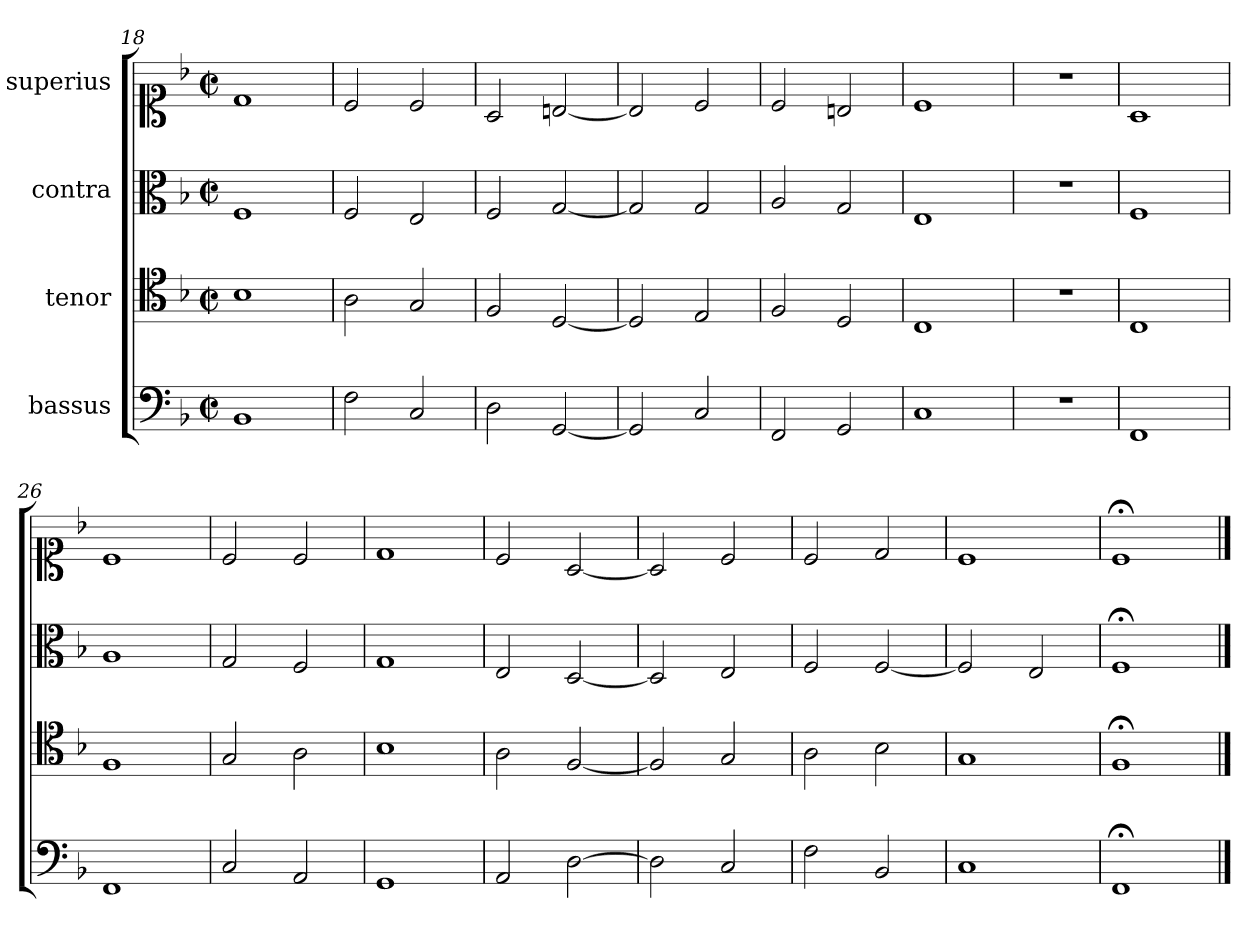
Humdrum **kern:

**kern	**kern	**kern	**kern
*part4	*part3	*part2	*part1
*staff4	*staff3	*staff2	*staff1
*I"bassus	*I"tenor	*I"contra	*I"superius
*clefF4	*clefC4	*clefC3	*clefC1
*k[b-]	*k[b-]	*k[b-]	*k[b-]
*M2/2	*M2/2	*M2/2	*M2/2
*met(c|)	*met(c|)	*met(c|)	*met(c|)
=18	=18	=18	=18
1BB-	1B-	1F	1d
=19	=19	=19	=19
2F	2A	2F	2c
2C	2G	2E	2c
=20	=20	=20	=20
2D	2F	2F	2A
[2GG	[2D	[2G	[2Bn
=21	=21	=21	=21
2GG]	2D]	2G]	2B]
2C	2E	2G	2c
=22	=22	=22	=22
2FF	2F	2A	2c
2GG	2D	2G	2Bn
=23	=23	=23	=23
1C	1C	1E	1c
=24	=24	=24	=24
1r	1r	1r	1r
=25	=25	=25	=25
1FF	1C	1F	1A
=26	=26	=26	=26
1FF	1F	1A	1c
=27	=27	=27	=27
2C	2G	2G	2c
2AA	2A	2F	2c
=28	=28	=28	=28
1GG	1B-	1G	1d
=29	=29	=29	=29
2AA	2A	2E	2c
[2D	[2F	[2D	[2A
=30	=30	=30	=30
2D]	2F]	2D]	2A]
2C	2G	2E	2c
=31	=31	=31	=31
2F	2A	2F	2c
2BB-	2B-	[2F	2d
=32	=32	=32	=32
1C	1G	2F]	1c
.	.	2E	.
=33	=33	=33	=33
1FF;	1F;	1F;	1c;
==	==	==	==
*-	*-	*-	*-
